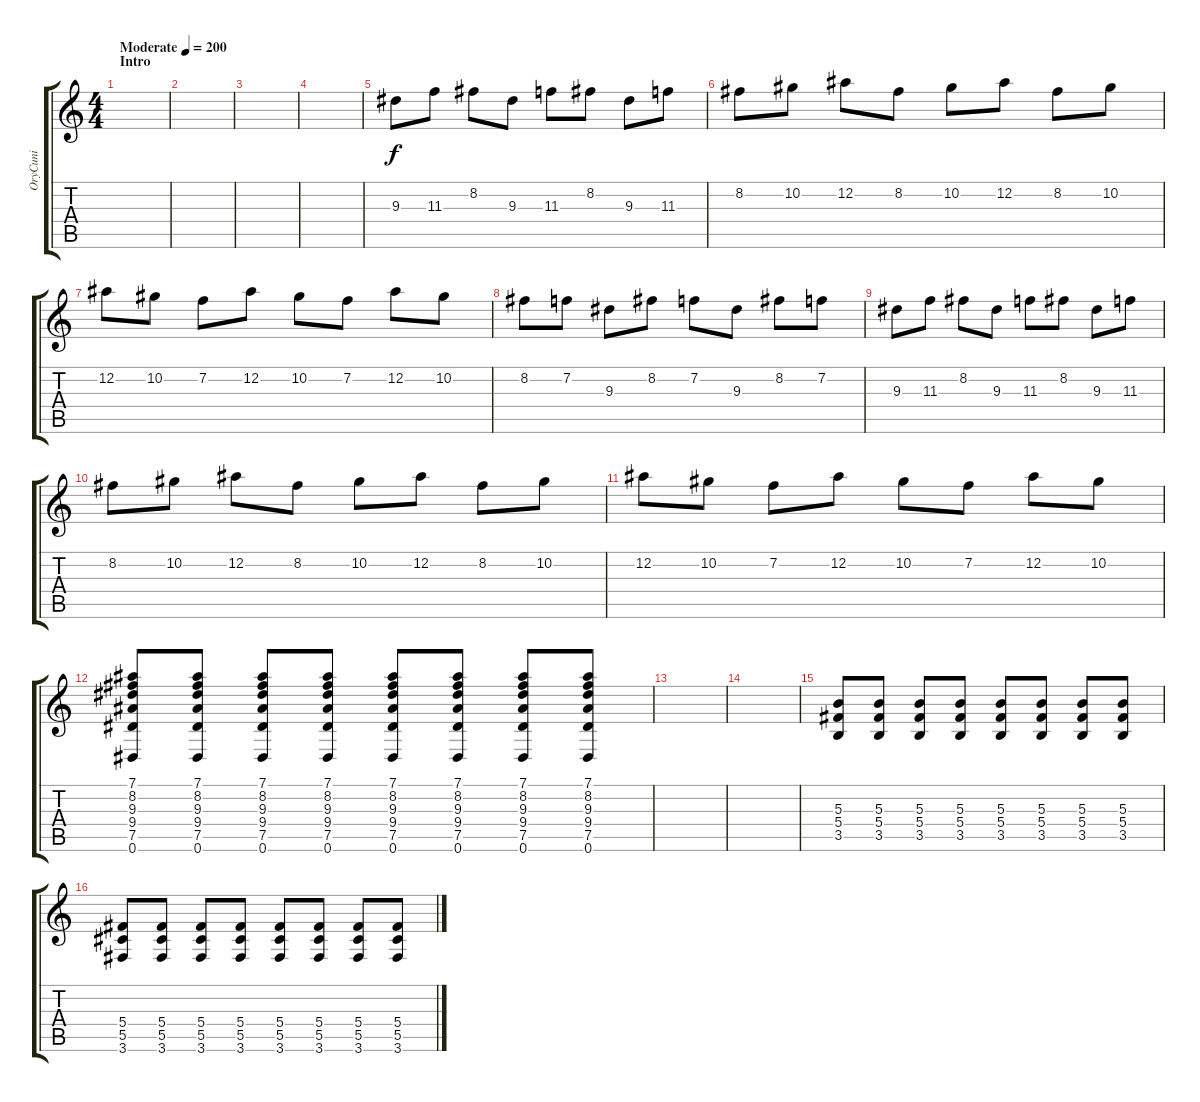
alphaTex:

\track ("OryCuni" "OryCuni") {instrument distortionguitar}
\staff {score tabs}
\tuning (Eb4 Bb3 Gb3 Db3 Ab2 Eb2) {hide}
\ts (4 4)
\section ("" "Intro")
\tempo (200 "Moderate")
\clef g2
\ks c
|
|
|
|
9.3.8 11.3.8 8.2.8 9.3.8 11.3.8 8.2.8 9.3.8 11.3.8 |
8.2.8 10.2.8 12.2.8 8.2.8 10.2.8 12.2.8 8.2.8 10.2.8 |
12.2.8 10.2.8 7.2.8 12.2.8 10.2.8 7.2.8 12.2.8 10.2.8 |
8.2.8 7.2.8 9.3.8 8.2.8 7.2.8 9.3.8 8.2.8 7.2.8 |
9.3.8 11.3.8 8.2.8 9.3.8 11.3.8 8.2.8 9.3.8 11.3.8 |
8.2.8 10.2.8 12.2.8 8.2.8 10.2.8 12.2.8 8.2.8 10.2.8 |
12.2.8 10.2.8 7.2.8 12.2.8 10.2.8 7.2.8 12.2.8 10.2.8 |
(7.1 8.2 9.3 9.4 7.5 0.6).8 (7.1 8.2 9.3 9.4 7.5 0.6).8 (7.1 8.2 9.3 9.4 7.5 0.6).8 (7.1 8.2 9.3 9.4 7.5 0.6).8 (7.1 8.2 9.3 9.4 7.5 0.6).8 (7.1 8.2 9.3 9.4 7.5 0.6).8 (7.1 8.2 9.3 9.4 7.5 0.6).8 (7.1 8.2 9.3 9.4 7.5 0.6).8 |
|
|
(5.3 5.4 3.5).8 (5.3 5.4 3.5).8 (5.3 5.4 3.5).8 (5.3 5.4 3.5).8 (5.3 5.4 3.5).8 (5.3 5.4 3.5).8 (5.3 5.4 3.5).8 (5.3 5.4 3.5).8 |
(5.4 5.5 3.6).8 (5.4 5.5 3.6).8 (5.4 5.5 3.6).8 (5.4 5.5 3.6).8 (5.4 5.5 3.6).8 (5.4 5.5 3.6).8 (5.4 5.5 3.6).8 (5.4 5.5 3.6).8
